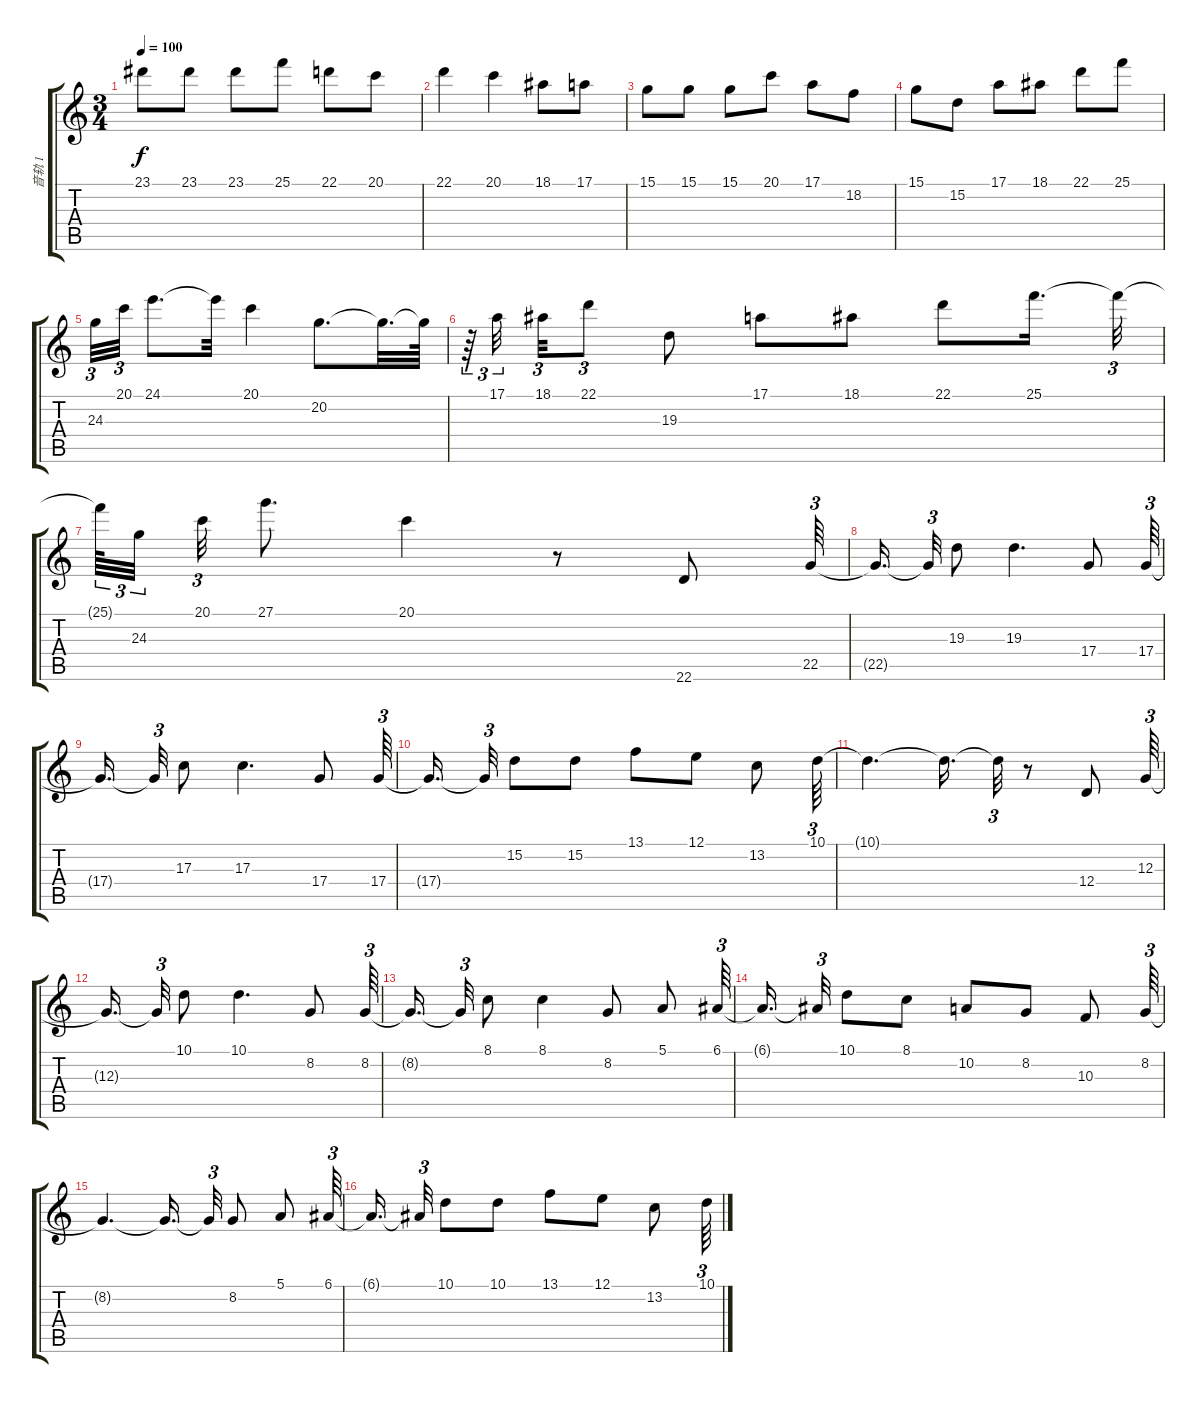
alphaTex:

\track ("音轨 1" "音轨 1") {instrument acousticgrandpiano}
\staff {score tabs}
\tuning (E4 B3 G3 D3 A2 E2) {hide}
\ts (3 4)
\tempo 100
\clef g2
\ks c
23.1.8{dy f} 23.1.8 23.1.8 25.1.8 22.1.8 20.1.8 |
22.1.4 20.1.4 18.1.8 17.1.8 |
15.1.8 15.1.8 15.1.8 20.1.8 17.1.8 18.2.8 |
15.1.8 15.2.8 17.1.8 18.1.8 22.1.8 25.1.8 |
24.3.32{tu (3 2)} 20.1.32{tu (3 2)} 24.1.8{d} 24.1{t}.32 20.1.4 20.2.8{d} 20.2{t}.32{d} 20.2{t}.64 |
r.64{tu (3 2)} 17.1.32{tu (3 2) beam splitsecondary} 18.1.32{tu (3 2)} 22.1.8{tu (3 2)} 19.3.8 17.1.8 18.1.8 22.1.8 25.1.16{d} 25.1{t}.32{tu (3 2)} |
25.1{t}.64{tu (3 2)} 24.3.32{tu (3 2) beam splitsecondary} 20.1.32{tu (3 2)} 27.1.8{d} 20.1.4 r.8 22.6.8 22.5.64{tu (3 2)} |
22.5{t}.16{d beam splitsecondary} 22.5{t}.32{tu (3 2)} 19.3.8 19.3.4{d} 17.4.8 17.4.64{tu (3 2)} |
17.4{t}.16{d beam splitsecondary} 17.4{t}.32{tu (3 2)} 17.3.8 17.3.4{d} 17.4.8 17.4.64{tu (3 2)} |
17.4{t}.16{d beam splitsecondary} 17.4{t}.32{tu (3 2)} 15.2.8 15.2.8 13.1.8 12.1.8 13.2.8 10.1.64{tu (3 2)} |
10.1{t}.4{d} 10.1{t}.16{d} 10.1{t}.32{tu (3 2)} r.8 12.4.8 12.3.64{tu (3 2)} |
12.3{t}.16{d beam splitsecondary} 12.3{t}.32{tu (3 2)} 10.1.8 10.1.4{d} 8.2.8 8.2.64{tu (3 2)} |
8.2{t}.16{d beam splitsecondary} 8.2{t}.32{tu (3 2)} 8.1.8 8.1.4 8.2.8 5.1.8 6.1.64{tu (3 2)} |
6.1{t}.16{d beam splitsecondary} 6.1{t}.32{tu (3 2)} 10.1.8 8.1.8 10.2.8 8.2.8 10.3.8 8.2.64{tu (3 2)} |
8.2{t}.4{d} 8.2{t}.16{d beam splitsecondary} 8.2{t}.32{tu (3 2)} 8.2.8 5.1.8 6.1.64{tu (3 2)} |
6.1{t}.16{d beam splitsecondary} 6.1{t}.32{tu (3 2)} 10.1.8 10.1.8 13.1.8 12.1.8 13.2.8 10.1.64{tu (3 2)}
